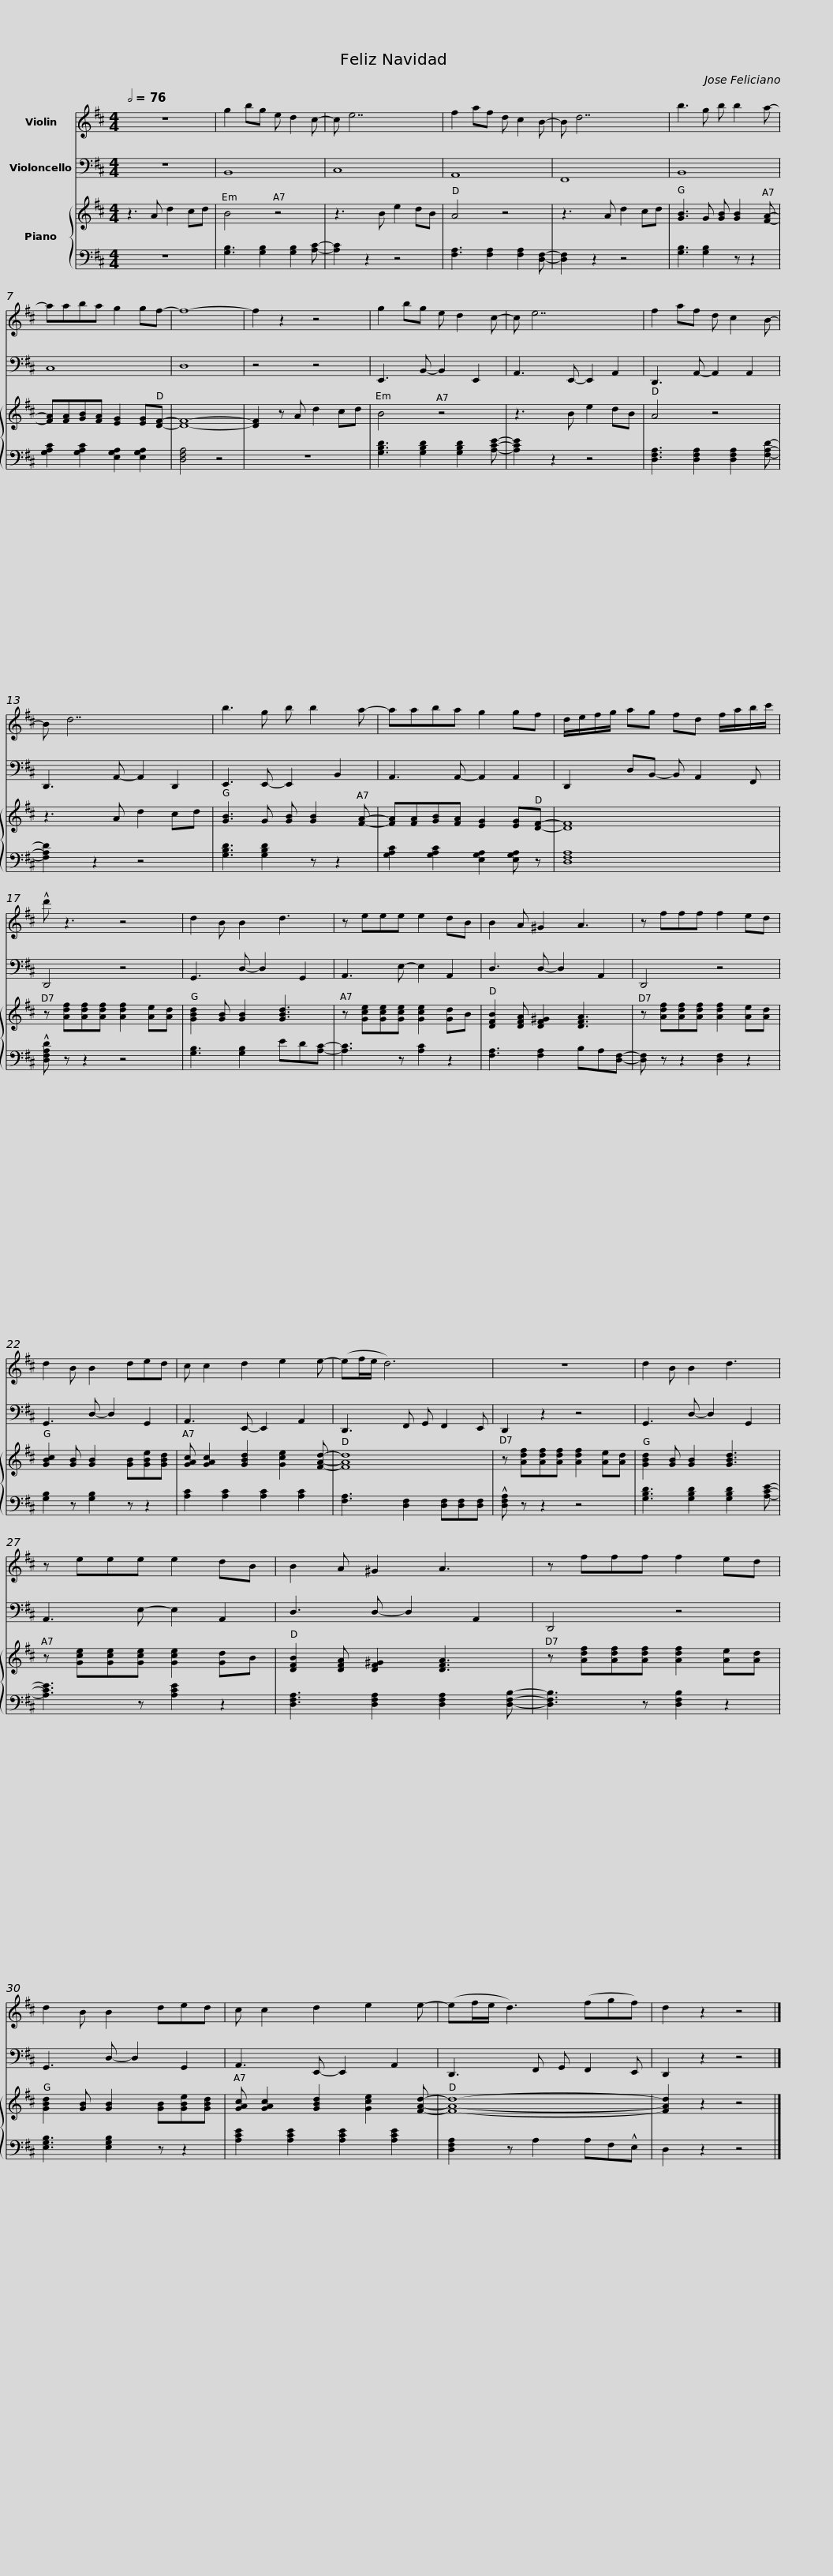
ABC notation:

X:1
%%score 1 2 { 3 | 4 }
L:1/8
Q:1/2=76
M:4/4
I:linebreak $
K:D
V:1 treble
V:2 bass
V:3 treble
V:4 bass
V:1
 z8 | g2 bg e d2 c- | c e7 | f2 af d c2 B- | B d7 |$ %5
 b3 g b b2 a- | aaba g2 gf- | f8- | f2 z2 z4 | g2 bg e d2 c- |$ %10
 c e7 | f2 af d c2 B- | B d7 | b3 g b b2 a- | aaba g2 gf |$ %15
 d/e/f/g/ ag fd f/a/b/c'/ | !^!d' z3 z4 | d2 B B2 d3 | z eee e2 dB |$ B2 A ^G2 A3 | %20
 z fff f2 ed | d2 B B2 ded | c c2 d2 e2 e- |$ (ef/e/ d6) | z8 | %25
 d2 B B2 d3 | z eee e2 dB | B2 A ^G2 A3 |$ z fff f2 ed | d2 B B2 ded | %30
 c c2 d2 e2 e- | (ef/e/ d3) (fgf) | d2 z2 z4 |] %33
V:2
 z8 | B,,8 | C,8 | A,,8 | F,,8 |$ %5
 B,,8 | C,8 | D,8 | z4 z4 | E,,3 B,,- B,,2 E,,2 |$ %10
 A,,3 E,,- E,,2 A,,2 | D,,3 A,,- A,,2 A,,2 | D,,3 A,,- A,,2 D,,2 | E,,3 E,,- E,,2 B,,2 | A,,3 A,,- A,,2 A,,2 |$ %15
 D,,2 D,B,,- B,, A,,2 F,, | D,,4 z4 | G,,3 D,- D,2 G,,2 | A,,3 E,- E,2 A,,2 |$ D,3 D,- D,2 A,,2 | %20
 D,,4 z4 | G,,3 D,- D,2 G,,2 | A,,3 E,,- E,,2 A,,2 |$ D,,3 F,, G,, F,,2 E,, | D,,2 z2 z4 | %25
 G,,3 D,- D,2 G,,2 | A,,3 E,- E,2 A,,2 | D,3 D,- D,2 A,,2 |$ D,,4 z4 | G,,3 D,- D,2 G,,2 | %30
 A,,3 E,,- E,,2 A,,2 | D,,3 F,, G,, F,,2 E,, | D,,2 z2 z4 |] %33
V:3
 z3 A d2 cd | B4 z4 | z3 B e2 dB | A4 z4 | z3 A d2 cd |$ %5
 [GB]3 G [GB] [GB]2 [FA]- | [FA][FA][GB][FA] [EG]2 [EG][DF]- | [DF]8- | [DF]2 z A d2 cd | B4 z4 |$ %10
 z3 B e2 dB | A4 z4 | z3 A d2 cd | [GB]3 G [GB] [GB]2 [FA]- | [FA][FA][GB][FA] [EG]2 [EG][DF]- |$ %15
 [DF]8 | z [Adf][Adf][Adf] [Adf]2 [Ae][Ad] | [GBd]2 [GB] [GB]2 [GBd]3 | z [Gce][Gce][Gce] [Gce]2 [Gd]B |$ [DFB]2 [DFA] [DF^G]2 [DFA]3 | %20
 z [Adf][Adf][Adf] [Adf]2 [Ae][Ad] | [GBc]2 [GB] [GB]2 [GB][GBe][GBd] | [GAc] [GAc]2 [GBd]2 [Gce]2 [FAd]- |$ [FAd]8 | z [Adf][Adf][Adf] [Adf]2 [Ae][Ad] | %25
 [GBd]2 [GB] [GB]2 [GBd]3 | z [Gce][Gce][Gce] [Gce]2 [Gd]B | [DFB]2 [DFA] [DF^G]2 [DFA]3 |$ z [Adf][Adf][Adf] [Adf]2 [Ae][Ad] | [GBd]2 [GB] [GB]2 [GB][GBe][GBd] | %30
 [GAc] [GAc]2 [GBd]2 [Gce]2 [FAd]- | [FAd]8- | [FAd]2 z2 z4 |] %33
V:4
 z8 | [G,B,]3 [G,B,]2 [G,B,]2 [A,C]- | [A,C]2 z2 z4 | [F,A,]3 [F,A,]2 [F,A,]2 [D,F,]- | [D,F,]2 z2 z4 |$ %5
 [G,B,]3 [G,B,]2 z z2 | [G,A,C]2 [G,A,C]2 [E,G,A,]2 [E,G,A,]2 | [D,F,A,]4 z4 | z8 | [G,B,D]3 [G,B,D]2 [G,B,D]2 [A,CE]- |$ %10
 [A,CE]2 z2 z4 | [D,F,A,]3 [D,F,A,]2 [D,F,A,]2 [F,A,D]- | [F,A,D]2 z2 z4 | [G,B,D]3 [G,B,D]2 z z2 | [G,A,C]2 [G,A,C]2 [E,G,A,]2 [E,G,A,] z |$ %15
 [D,F,A,]8 | !^![D,F,A,D] z z2 z4 | [G,B,]3 [G,B,]2 ED[A,C]- | [A,C]3 z [A,C]2 z2 |$ [F,A,]3 [F,A,]2 B,A,[D,F,]- | %20
 [D,F,] z z2 [D,F,]2 z2 | [G,B,]2 z [G,B,]2 z z2 | [A,C]2 [A,C]2 [A,C]2 [A,C]2 |$ [F,A,]3 [D,F,]2 [D,F,][D,F,][D,F,] | !^![D,F,A,] z z2 z4 | %25
 [G,B,D]3 [G,B,D]2 [G,B,D]2 [A,CE]- | [A,CE]3 z [A,CE]2 z2 | [D,F,A,]3 [D,F,A,]2 [D,F,A,]2 [D,F,B,]- |$ [D,F,B,]3 z [D,F,B,]2 z2 | [E,G,B,]3 [E,G,B,]2 z z2 | %30
 [A,CE]2 [A,CE]2 [A,CE]2 [A,CE]2 | [D,F,A,]2 z A,2 A,F,!^!E, | D,2 z2 z4 |] %33
